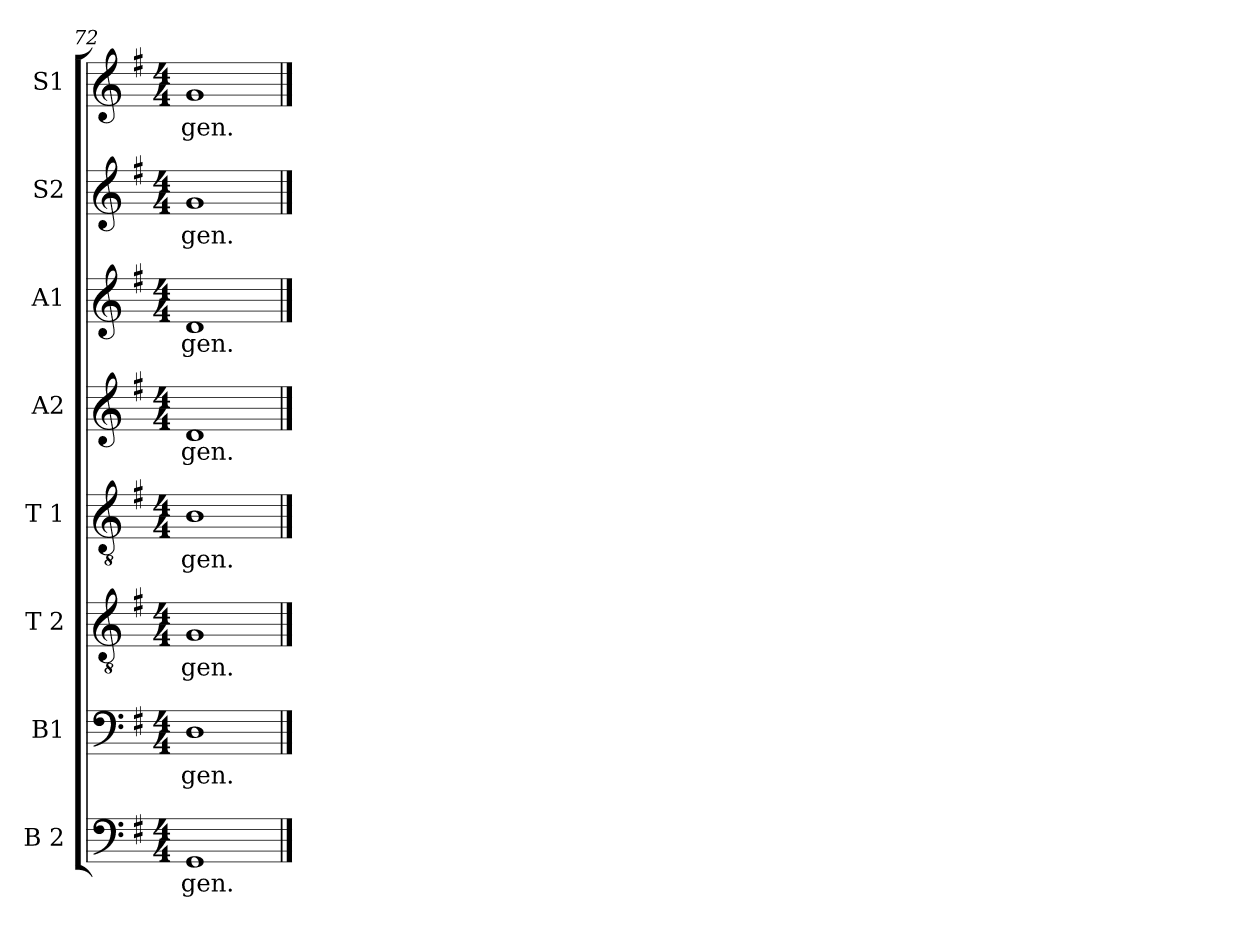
**kern	**text	**kern	**text	**kern	**text	**kern	**text	**kern	**text	**kern	**text	**kern	**text	**kern	**text
*part8	*part8	*part7	*part7	*part6	*part6	*part5	*part5	*part4	*part4	*part3	*part3	*part2	*part2	*part1	*part1
*staff8	*staff8	*staff7	*staff7	*staff6	*staff6	*staff5	*staff5	*staff4	*staff4	*staff3	*staff3	*staff2	*staff2	*staff1	*staff1
*I"B 2	*	*I"B1	*	*I"T 2	*	*I"T 1	*	*I"A2	*	*I"A1	*	*I"S2	*	*I"S1	*
*I'B 2	*	*I'B1	*	*I'T 2	*	*I'T 1	*	*I'A2	*	*I'A1	*	*I'S2	*	*I'S1	*
*clefF4	*	*clefF4	*	*clefGv2	*	*clefGv2	*	*clefG2	*	*clefG2	*	*clefG2	*	*clefG2	*
*k[f#]	*	*k[f#]	*	*k[f#]	*	*k[f#]	*	*k[f#]	*	*k[f#]	*	*k[f#]	*	*k[f#]	*
*M4/4	*	*M4/4	*	*M4/4	*	*M4/4	*	*M4/4	*	*M4/4	*	*M4/4	*	*M4/4	*
=72	=72	=72	=72	=72	=72	=72	=72	=72	=72	=72	=72	=72	=72	=72	=72
!	!LO:LY:b	!	!LO:LY:b	!	!LO:LY:b	!	!LO:LY:b	!	!LO:LY:b	!	!LO:LY:b	!	!LO:LY:b	!	!LO:LY:b
1GG	-gen.	1D	-gen.	1G	-gen.	1B	-gen.	1d	-gen.	1d	-gen.	1g	-gen.	1g	-gen.
==	==	==	==	==	==	==	==	==	==	==	==	==	==	==	==
*-	*-	*-	*-	*-	*-	*-	*-	*-	*-	*-	*-	*-	*-	*-	*-
